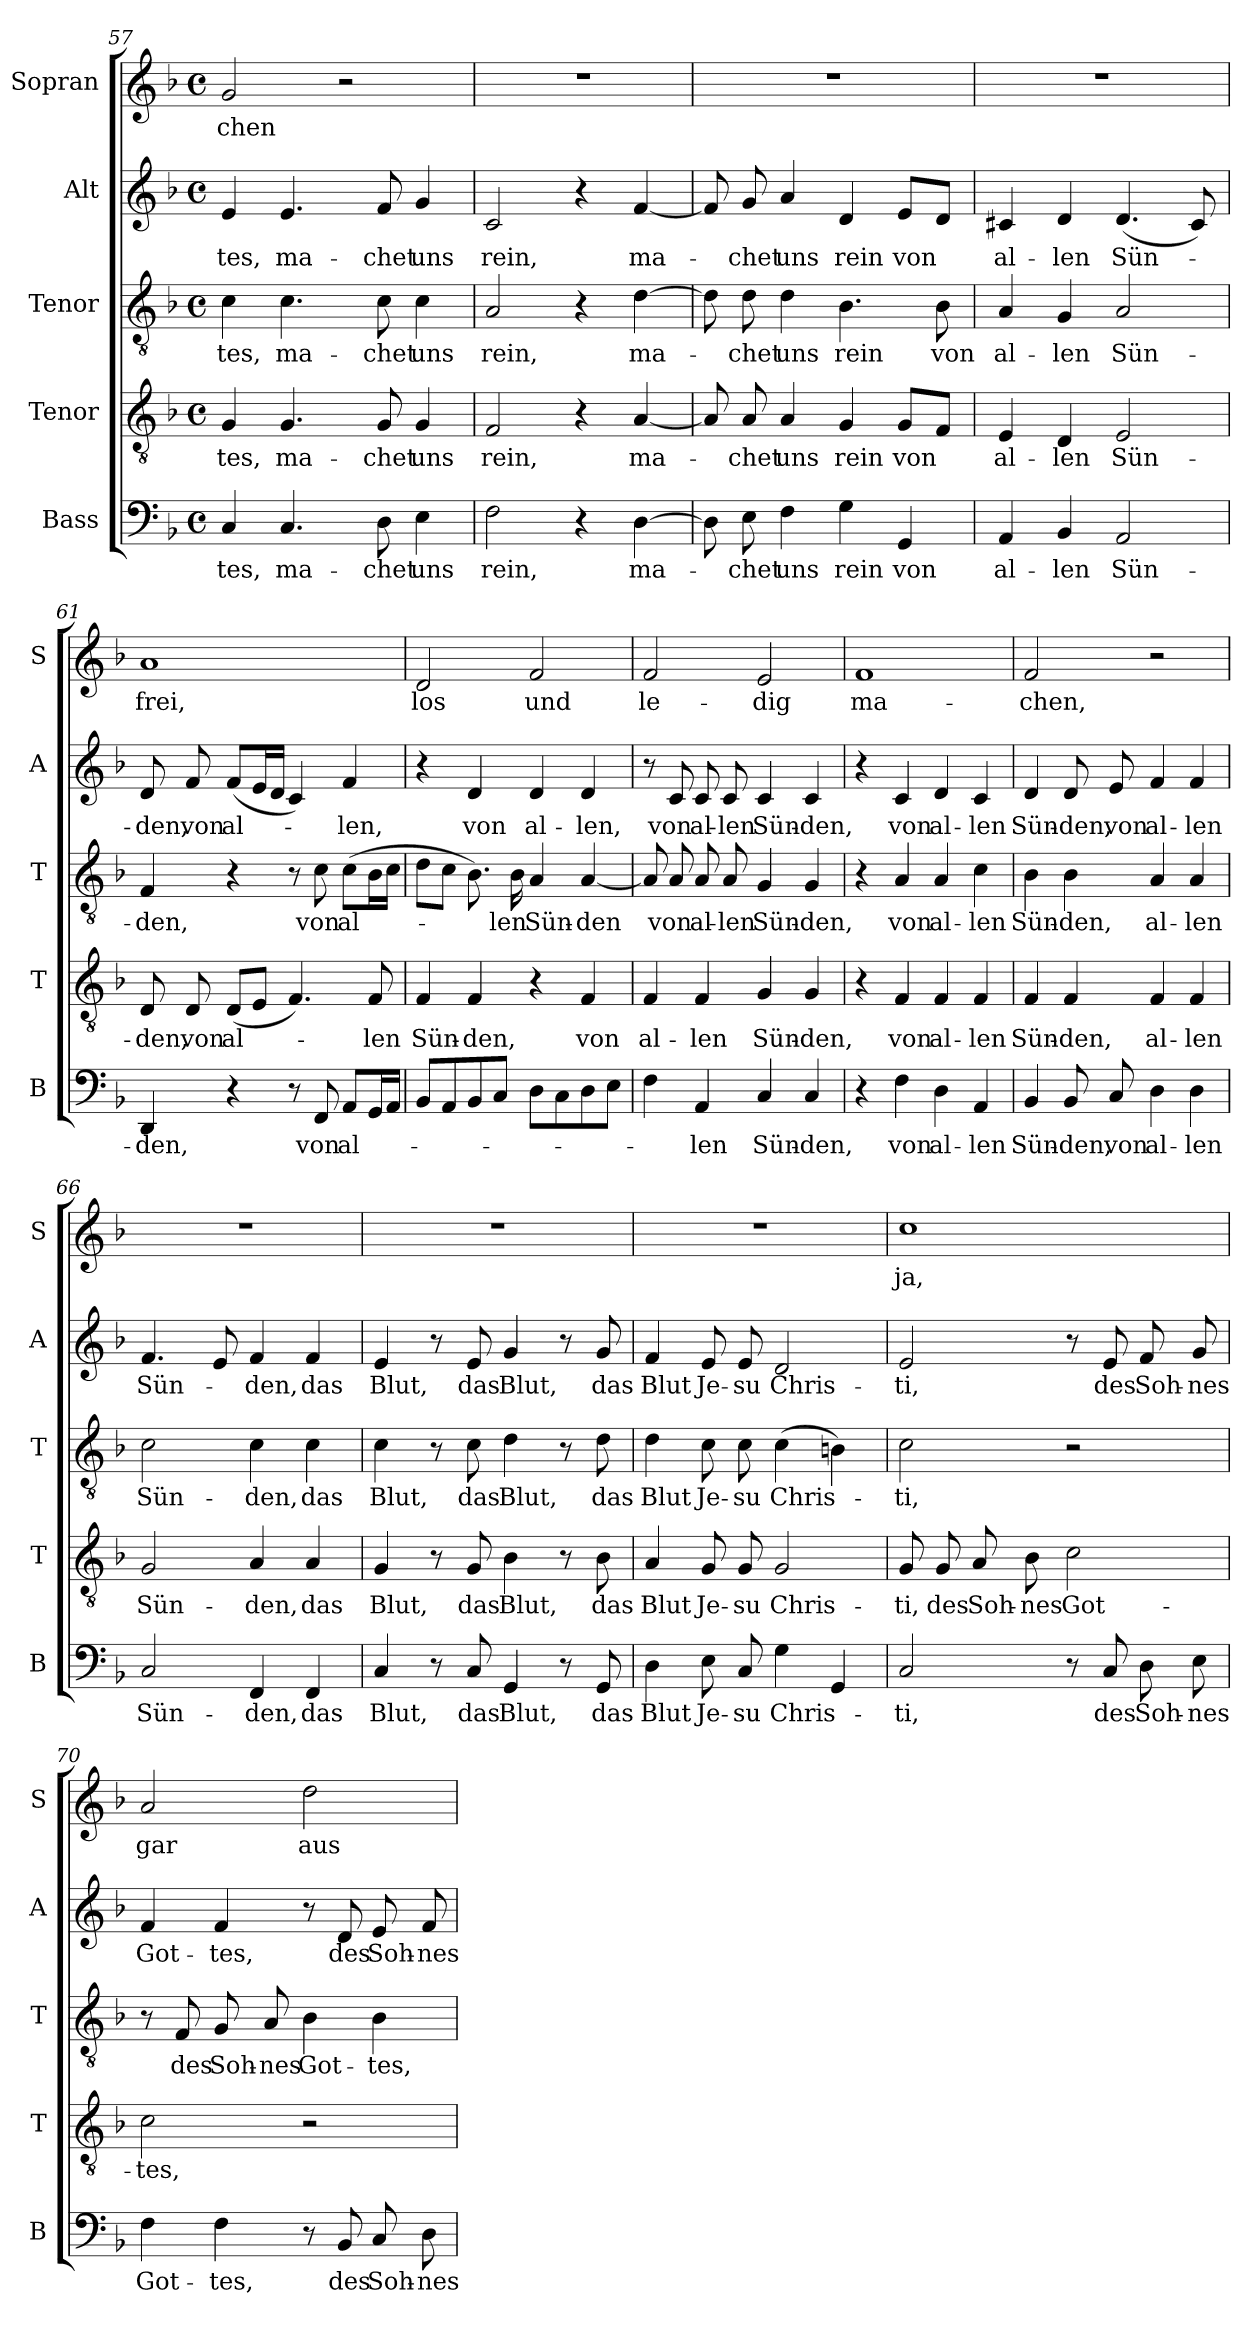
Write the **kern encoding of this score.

**kern	**text	**kern	**text	**kern	**text	**kern	**text	**kern	**text
*part5	*part5	*part4	*part4	*part3	*part3	*part2	*part2	*part1	*part1
*staff5	*staff5	*staff4	*staff4	*staff3	*staff3	*staff2	*staff2	*staff1	*staff1
*I"Bass	*	*I"Tenor	*	*I"Tenor	*	*I"Alt	*	*I"Sopran	*
*I'B	*	*I'T	*	*I'T	*	*I'A	*	*I'S	*
!!LO:PB:g=z
*clefF4	*	*clefGv2	*	*clefGv2	*	*clefG2	*	*clefG2	*
*k[b-]	*	*k[b-]	*	*k[b-]	*	*k[b-]	*	*k[b-]	*
*F:	*	*F:	*	*F:	*	*F:	*	*F:	*
*M4/4	*	*M4/4	*	*M4/4	*	*M4/4	*	*M4/4	*
*met(c)	*	*met(c)	*	*met(c)	*	*met(c)	*	*met(c)	*
=57	=57	=57	=57	=57	=57	=57	=57	=57	=57
4C/	-tes,	4G/	-tes,	4c\	-tes,	4e/	-tes,	2g/	-chen
4.C/	ma-	4.G/	ma-	4.c\	ma-	4.e/	ma-	.	.
.	.	.	.	.	.	.	.	2r	.
8D\	-chet	8G/	-chet	8c\	chet	8f/	-chet	.	.
4E\	uns	4G/	uns	4c\	uns	4g/	uns	.	.
=58	=58	=58	=58	=58	=58	=58	=58	=58	=58
2F\	rein,	2F/	rein,	2A/	rein,	2c/	rein,	1r	.
4r	.	4r	.	4r	.	4r	.	.	.
[4D\	ma-	[4A/	ma-	[4d\	ma-	[4f/	ma-	.	.
=59	=59	=59	=59	=59	=59	=59	=59	=59	=59
8D\]	.	8A/]	.	8d\]	.	8f/]	.	1r	.
8E\	-chet	8A/	-chet	8d\	-chet	8g/	-chet	.	.
4F\	uns	4A/	uns	4d\	uns	4a/	uns	.	.
4G\	rein	4G/	rein	4.B-\	rein	4d/	rein	.	.
4GG/	von	8G/L	von	.	.	8e/L	von	.	.
.	.	8F/J	.	8B-\	von	8d/J	.	.	.
=60	=60	=60	=60	=60	=60	=60	=60	=60	=60
4AA/	al-	4E/	al-	4A/	al-	4c#X/	al-	1r	.
4BB-/	-len	4D/	-len	4G/	-len	4d/	-len	.	.
2AA/	Sün-	2E/	Sün-	2A/	Sün-	(<4.d/	Sün-	.	.
.	.	.	.	.	.	8c#/)	.	.	.
=61	=61	=61	=61	=61	=61	=61	=61	=61	=61
4DD/	-den,	8D/	-den,	4F/	-den,	8d/	-den,	1a	frei,
.	.	8D/	von	.	.	8f/	von	.	.
4r	.	(<8D/L	al-	4r	.	(<8f/L	al-	.	.
.	.	8E/J	.	.	.	16e/L	.	.	.
.	.	.	.	.	.	16d/JJ	.	.	.
8r	.	4.F/)	.	8r	.	4c/)	.	.	.
8FF/	von	.	.	8c\	von	.	.	.	.
8AA/L	al-	.	.	(>8c\L	al-	4f/	-len,	.	.
16GG/L	.	8F/	-len	16B-\L	.	.	.	.	.
16AA/JJ	.	.	.	16c\JJ	.	.	.	.	.
=62	=62	=62	=62	=62	=62	=62	=62	=62	=62
8BB-/L	.	4F/	Sün-	8d\L	.	4r	.	2d/	los
8AA/	.	.	.	8c\J	.	.	.	.	.
8BB-/	.	4F/	-den,	8.B-\)	.	4d/	von	.	.
8C/J	.	.	.	.	.	.	.	.	.
.	.	.	.	16B-\	-len	.	.	.	.
8D\L	.	4r	.	4A/	Sün-	4d/	al-	2f/	und
8C\	.	.	.	.	.	.	.	.	.
8D\	.	4F/	von	[4A/	-den	4d/	-len,	.	.
8E\J	.	.	.	.	.	.	.	.	.
=63	=63	=63	=63	=63	=63	=63	=63	=63	=63
4F\	.	4F/	al-	8A/]	.	8r	.	2f/	le-
.	.	.	.	8A/	von	8c/	von	.	.
4AA/	-len	4F/	-len	8A/	al-	8c/	al-	.	.
.	.	.	.	8A/	-len	8c/	-len	.	.
4C/	Sün-	4G/	Sün-	4G/	Sün-	4c/	Sün-	2e/	-dig
4C/	-den,	4G/	-den,	4G/	-den,	4c/	-den,	.	.
!!LO:LB:g=z
=64	=64	=64	=64	=64	=64	=64	=64	=64	=64
4r	.	4r	.	4r	.	4r	.	1f	ma-
4F\	von	4F/	von	4A/	von	4c/	von	.	.
4D\	al-	4F/	al-	4A/	al-	4d/	al-	.	.
4AA/	-len	4F/	-len	4c\	-len	4c/	-len	.	.
=65	=65	=65	=65	=65	=65	=65	=65	=65	=65
4BB-/	Sün-	4F/	Sün-	4B-\	Sün-	4d/	Sün-	2f/	-chen,
8BB-/	-den,	4F/	-den,	4B-\	-den,	8d/	-den,	.	.
8C/	von	.	.	.	.	8e/	von	.	.
4D\	al-	4F/	al-	4A/	al-	4f/	al-	2r	.
4D\	-len	4F/	-len	4A/	-len	4f/	-len	.	.
=66	=66	=66	=66	=66	=66	=66	=66	=66	=66
2C/	Sün-	2G/	Sün-	2c\	Sün-	4.f/	Sün-	1r	.
.	.	.	.	.	.	8e/	.	.	.
4FF/	-den,	4A/	-den,	4c\	-den,	4f/	-den,	.	.
4FF/	das	4A/	das	4c\	das	4f/	das	.	.
=67	=67	=67	=67	=67	=67	=67	=67	=67	=67
4C/	Blut,	4G/	Blut,	4c\	Blut,	4e/	Blut,	1r	.
8r	.	8r	.	8r	.	8r	.	.	.
8C/	das	8G/	das	8c\	das	8e/	das	.	.
4GG/	Blut,	4B-\	Blut,	4d\	Blut,	4g/	Blut,	.	.
8r	.	8r	.	8r	.	8r	.	.	.
8GG/	das	8B-\	das	8d\	das	8g/	das	.	.
=68	=68	=68	=68	=68	=68	=68	=68	=68	=68
4D\	Blut	4A/	Blut	4d\	Blut	4f/	Blut	1r	.
8E\	Je-	8G/	Je-	8c\	Je-	8e/	Je-	.	.
8C/	-su	8G/	-su	8c\	-su	8e/	-su	.	.
4G\	Chris-	2G/	Chris-	(>4c\	Chris-	2d/	Chris-	.	.
4GG/	.	.	.	4Bn\)	.	.	.	.	.
=69	=69	=69	=69	=69	=69	=69	=69	=69	=69
2C/	-ti,	8G/	-ti,	2c\	-ti,	2e/	-ti,	1cc	ja,
.	.	8G/	des	.	.	.	.	.	.
.	.	8A/	Soh-	.	.	.	.	.	.
.	.	8B-\	-nes	.	.	.	.	.	.
8r	.	2c\	Got-	2r	.	8r	.	.	.
8C/	des	.	.	.	.	8e/	des	.	.
8D\	Soh-	.	.	.	.	8f/	Soh-	.	.
8E\	-nes	.	.	.	.	8g/	-nes	.	.
=70	=70	=70	=70	=70	=70	=70	=70	=70	=70
4F\	Got-	2c\	-tes,	8r	.	4f/	Got-	2a/	gar
.	.	.	.	8F/	des	.	.	.	.
4F\	-tes,	.	.	8G/	Soh-	4f/	-tes,	.	.
.	.	.	.	8A/	-nes	.	.	.	.
8r	.	2r	.	4B-\	Got-	8r	.	2dd\	aus
8BB-/	des	.	.	.	.	8d/	des	.	.
8C/	Soh-	.	.	4B-\	-tes,	8e/	Soh-	.	.
8D\	-nes	.	.	.	.	8f/	-nes	.	.
=	=	=	=	=	=	=	=	=	=
*-	*-	*-	*-	*-	*-	*-	*-	*-	*-
